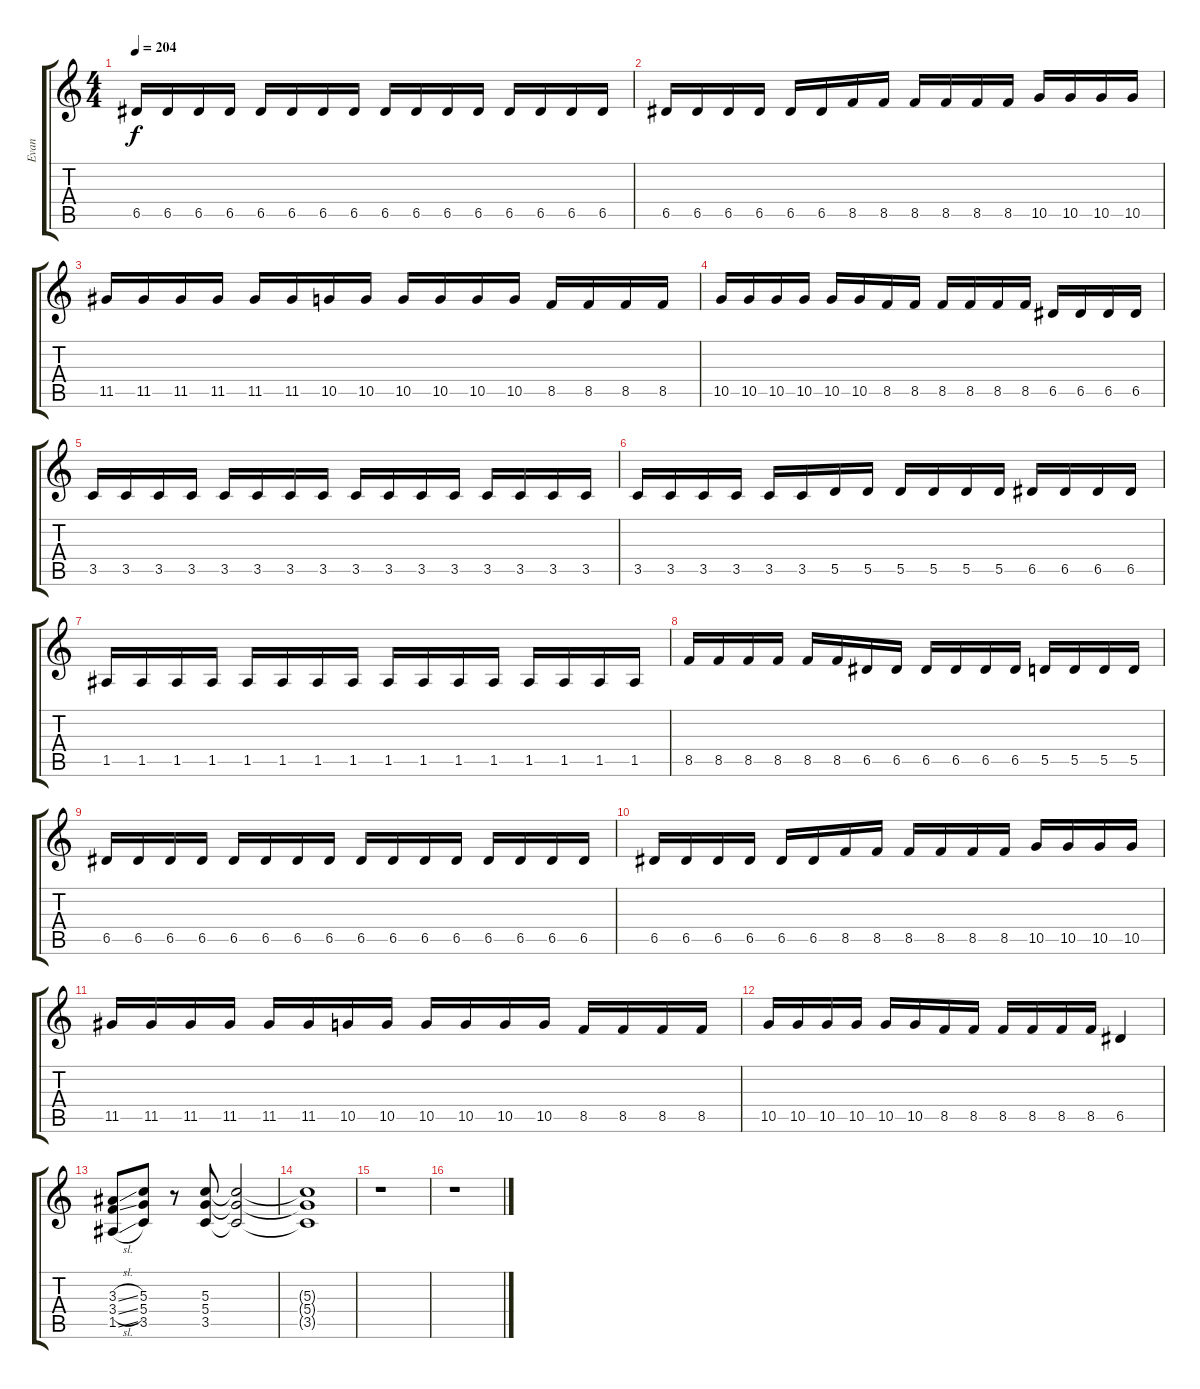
\track ("Evan" "Evan") {instrument distortionguitar}
\staff {score tabs}
\tuning (E4 B3 G3 D3 A2 E2) {hide}
\ts (4 4)
\tempo 204
\clef g2
\ks c
6.5.16{dy f} 6.5.16 6.5.16 6.5.16 6.5.16 6.5.16 6.5.16 6.5.16 6.5.16 6.5.16 6.5.16 6.5.16 6.5.16 6.5.16 6.5.16 6.5.16 |
6.5.16 6.5.16 6.5.16 6.5.16 6.5.16 6.5.16 8.5.16 8.5.16 8.5.16 8.5.16 8.5.16 8.5.16 10.5.16 10.5.16 10.5.16 10.5.16 |
11.5.16 11.5.16 11.5.16 11.5.16 11.5.16 11.5.16 10.5.16 10.5.16 10.5.16 10.5.16 10.5.16 10.5.16 8.5.16 8.5.16 8.5.16 8.5.16 |
10.5.16 10.5.16 10.5.16 10.5.16 10.5.16 10.5.16 8.5.16 8.5.16 8.5.16 8.5.16 8.5.16 8.5.16 6.5.16 6.5.16 6.5.16 6.5.16 |
3.5.16 3.5.16 3.5.16 3.5.16 3.5.16 3.5.16 3.5.16 3.5.16 3.5.16 3.5.16 3.5.16 3.5.16 3.5.16 3.5.16 3.5.16 3.5.16 |
3.5.16 3.5.16 3.5.16 3.5.16 3.5.16 3.5.16 5.5.16 5.5.16 5.5.16 5.5.16 5.5.16 5.5.16 6.5.16 6.5.16 6.5.16 6.5.16 |
1.5.16 1.5.16 1.5.16 1.5.16 1.5.16 1.5.16 1.5.16 1.5.16 1.5.16 1.5.16 1.5.16 1.5.16 1.5.16 1.5.16 1.5.16 1.5.16 |
8.5.16 8.5.16 8.5.16 8.5.16 8.5.16 8.5.16 6.5.16 6.5.16 6.5.16 6.5.16 6.5.16 6.5.16 5.5.16 5.5.16 5.5.16 5.5.16 |
6.5.16 6.5.16 6.5.16 6.5.16 6.5.16 6.5.16 6.5.16 6.5.16 6.5.16 6.5.16 6.5.16 6.5.16 6.5.16 6.5.16 6.5.16 6.5.16 |
6.5.16 6.5.16 6.5.16 6.5.16 6.5.16 6.5.16 8.5.16 8.5.16 8.5.16 8.5.16 8.5.16 8.5.16 10.5.16 10.5.16 10.5.16 10.5.16 |
11.5.16 11.5.16 11.5.16 11.5.16 11.5.16 11.5.16 10.5.16 10.5.16 10.5.16 10.5.16 10.5.16 10.5.16 8.5.16 8.5.16 8.5.16 8.5.16 |
10.5.16 10.5.16 10.5.16 10.5.16 10.5.16 10.5.16 8.5.16 8.5.16 8.5.16 8.5.16 8.5.16 8.5.16 6.5.4 |
(3.3{sl} 3.4{sl} 1.5{sl}).8 (5.3 5.4 3.5).8 r.8 (5.3 5.4 3.5).8 (5.3{t} 5.4{t} 3.5{t}).2 |
(5.3{t} 5.4{t} 3.5{t}).1 |
r.1 |
r.1
